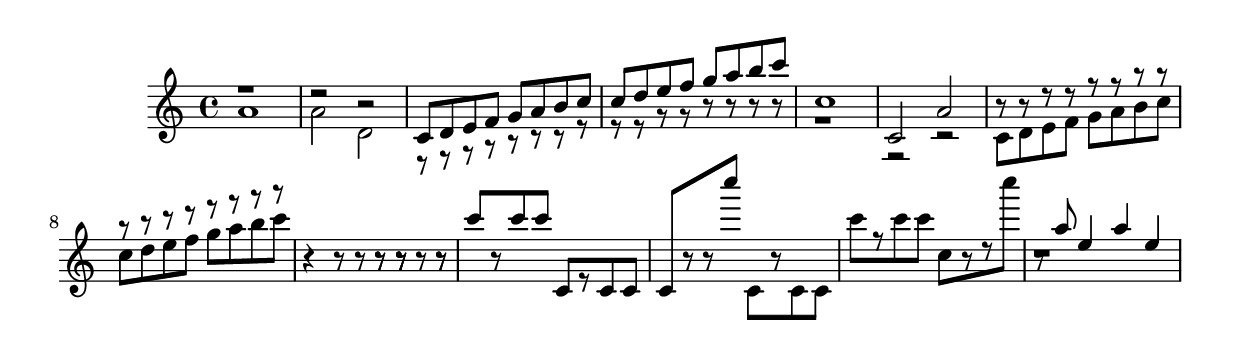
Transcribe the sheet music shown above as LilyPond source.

#(ly:set-option 'old-relative)
\version "1.9.0"
\header{
texidoc="
Rests should not collide with beams, stems and noteheads.  Rests may
be under beams.  Rests should be move by integral number of spaces
inside the staff, and by half spaces outside.  Notice that the half
and whole rests just outside the staff get ledger lines in different
cases.
"
}

scale =  \notes \relative c' {
  c8 d e f g a b c c d e f g a b c

}
rests =  \notes             {
  r r r  r r r r r r r r r r r r r
} 
different = < \context Voice = one {
      \stemUp
      \notes \relative c'' {
        r8 a e4 a e
      }
    }
    \context Voice = two {
      \stemDown
      \notes \relative c'' {
        r1
      }} >

scales =  \context Staff \notes <
	\context Voice=i { \stemUp r1 r2 r2   \scale    c''1 c'2 a'2 \rests  }
	\context Voice = ii { \stemDown a'1 a'2 d'2 \rests r1 r2 r2  \scale }
>

restsII =  \context Staff \notes {
	r4 r8
	\context Staff < { \stemUp r8 } { \stemDown r8} >
	\context Staff < {\stemUp r8} r8 { \stemDown r8} >
	\context Staff < {\stemUp r8} r8 r8 { \stemDown r8} >
	\context Staff < {\stemUp r} { \stemDown r} >
	\context Staff < {\stemUp r} r { \stemDown r} >
	\stemUp
	\transpose c c' {  c''8-[ r8 c''8 c''8]
	 c8-[ r8 c8 c8]
	 c8-[ r8 r8 c'''8]	
	\stemDown
	 c8-[ r8 c8 c8]
	 c''8-[ r8 c''8 c''8]
	 c'8-[ r8 r8 c'''8]
	\different	
	}
}

\score{
	\notes { 
		\scales 
		\restsII 
	}
}	



